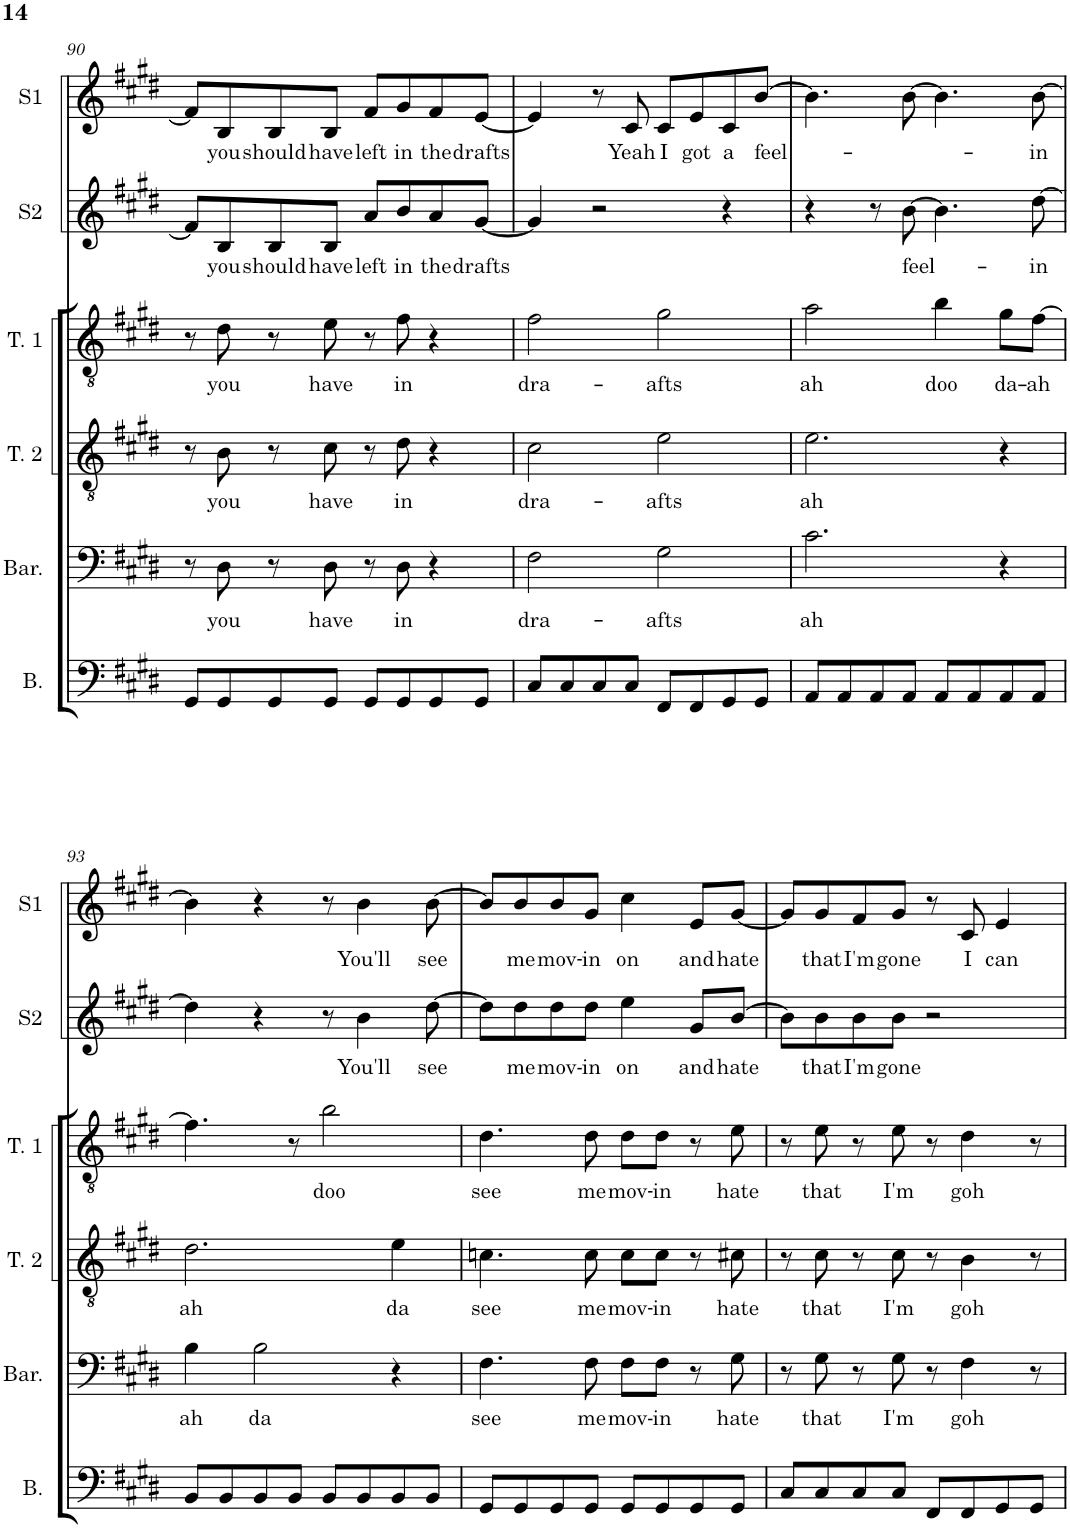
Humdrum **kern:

**kern	**kern	**text	**kern	**text	**kern	**text	**kern	**text	**kern	**text
*part6	*part5	*part5	*part4	*part4	*part3	*part3	*part2	*part2	*part1	*part1
*staff6	*staff5	*staff5	*staff4	*staff4	*staff3	*staff3	*staff2	*staff2	*staff1	*staff1
*I"Bass	*I"Baritone	*	*I"Tenor 2	*	*I"Tenor 1	*	*I"Solo 2	*	*I"Solo 1	*
*I'B.	*I'Bar.	*	*I'T. 2	*	*I'T. 1	*	*I'S2	*	*I'S1	*
!!LO:PB:g=z
*clefF4	*clefF4	*	*clefGv2	*	*clefGv2	*	*clefG2	*	*clefG2	*
*	*	*	*	*	*	*	*Trd1c2	*	*Trd1c2	*
*k[f#c#g#d#]	*k[f#c#g#d#]	*	*k[f#c#g#d#]	*	*k[f#c#g#d#]	*	*k[f#c#g#d#]	*	*k[f#c#g#d#]	*
*M4/4	*M4/4	*	*M4/4	*	*M4/4	*	*M4/4	*	*M4/4	*
=90	=90	=90	=90	=90	=90	=90	=90	=90	=90	=90
8GG#/L	8r	.	8r	.	8r	.	8f#/L]	.	8f#/L]	.
!	!	!LO:LY:b	!	!LO:LY:b	!	!LO:LY:b	!	!LO:LY:b	!	!LO:LY:b
8GG#/	8D#\	you	8B\	you	8d#\	you	8B/	you	8B/	you
!	!	!	!	!	!	!	!	!LO:LY:b	!	!LO:LY:b
8GG#/	8r	.	8r	.	8r	.	8B/	should	8B/	should
!	!	!LO:LY:b	!	!LO:LY:b	!	!LO:LY:b	!	!LO:LY:b	!	!LO:LY:b
8GG#/J	8D#\	have	8c#\	have	8e\	have	8B/J	have	8B/J	have
!	!	!	!	!	!	!	!	!LO:LY:b	!	!LO:LY:b
8GG#/L	8r	.	8r	.	8r	.	8a/L	left	8f#/L	left
!	!	!LO:LY:b	!	!LO:LY:b	!	!LO:LY:b	!	!LO:LY:b	!	!LO:LY:b
8GG#/	8D#\	in	8d#\	in	8f#\	in	8b/	in	8g#/	in
!	!	!	!	!	!	!	!	!LO:LY:b	!	!LO:LY:b
8GG#/	4r	.	4r	.	4r	.	8a/	the	8f#/	the
!	!	!	!	!	!	!	!	!LO:LY:b	!	!LO:LY:b
8GG#/J	.	.	.	.	.	.	[8g#/J	drafts	[8e/J	drafts
=91	=91	=91	=91	=91	=91	=91	=91	=91	=91	=91
!	!	!LO:LY:b	!	!LO:LY:b	!	!LO:LY:b	!	!	!	!
8C#/L	2F#\	dra-	2c#\	dra-	2f#\	dra-	4g#/]	.	4e/]	.
8C#/	.	.	.	.	.	.	.	.	.	.
8C#/	.	.	.	.	.	.	2r	.	8r	.
!	!	!	!	!	!	!	!	!	!	!LO:LY:b
8C#/J	.	.	.	.	.	.	.	.	8c#/	Yeah
!	!	!LO:LY:b	!	!LO:LY:b	!	!LO:LY:b	!	!	!	!LO:LY:b
8FF#/L	2G#\	-afts	2e\	-afts	2g#\	-afts	.	.	8c#/L	I
!	!	!	!	!	!	!	!	!	!	!LO:LY:b
8FF#/	.	.	.	.	.	.	.	.	8e/	got
!	!	!	!	!	!	!	!	!	!	!LO:LY:b
8GG#/	.	.	.	.	.	.	4r	.	8c#/	a
!	!	!	!	!	!	!	!	!	!	!LO:LY:b
8GG#/J	.	.	.	.	.	.	.	.	[8b/J	feel-
=92	=92	=92	=92	=92	=92	=92	=92	=92	=92	=92
!	!	!LO:LY:b	!	!LO:LY:b	!	!LO:LY:b	!	!	!	!
8AA/L	2.c#\	ah	2.e\	ah	2a\	ah	4r	.	4.b\]	.
8AA/	.	.	.	.	.	.	.	.	.	.
8AA/	.	.	.	.	.	.	8r	.	.	.
!	!	!	!	!	!	!	!	!LO:LY:b	!	!
8AA/J	.	.	.	.	.	.	[8b\	feel-	[8b\	.
!	!	!	!	!	!	!LO:LY:b	!	!	!	!
8AA/L	.	.	.	.	4b\	doo	4.b\]	.	4.b\]	.
8AA/	.	.	.	.	.	.	.	.	.	.
!	!	!	!	!	!	!LO:LY:b	!	!	!	!
8AA/	4r	.	4r	.	8g#\L	da-	.	.	.	.
!	!	!	!	!	!	!LO:LY:b	!	!LO:LY:b	!	!LO:LY:b
8AA/J	.	.	.	.	[8f#\J	-ah	[8dd#\	-in	[8b\	-in
!!LO:LB:g=z
=93	=93	=93	=93	=93	=93	=93	=93	=93	=93	=93
!	!	!LO:LY:b	!	!LO:LY:b	!	!	!	!	!	!
8BB/L	4B\	ah	2.d#\	ah	4.f#\]	.	4dd#\]	.	4b\]	.
8BB/	.	.	.	.	.	.	.	.	.	.
!	!	!LO:LY:b	!	!	!	!	!	!	!	!
8BB/	2B\	da	.	.	.	.	4r	.	4r	.
8BB/J	.	.	.	.	8r	.	.	.	.	.
!	!	!	!	!	!	!LO:LY:b	!	!	!	!
8BB/L	.	.	.	.	2b\	doo	8r	.	8r	.
!	!	!	!	!	!	!	!	!LO:LY:b	!	!LO:LY:b
8BB/	.	.	.	.	.	.	4b\	You'll	4b\	You'll
!	!	!	!	!LO:LY:b	!	!	!	!	!	!
8BB/	4r	.	4e\	da	.	.	.	.	.	.
!	!	!	!	!	!	!	!	!LO:LY:b	!	!LO:LY:b
8BB/J	.	.	.	.	.	.	[8dd#\	see	[8b\	see
=94	=94	=94	=94	=94	=94	=94	=94	=94	=94	=94
!	!	!LO:LY:b	!	!LO:LY:b	!	!LO:LY:b	!	!	!	!
8GG#/L	4.F#\	see	4.cn\	see	4.d#\	see	8dd#\L]	.	8b/L]	.
!	!	!	!	!	!	!	!	!LO:LY:b	!	!LO:LY:b
8GG#/	.	.	.	.	.	.	8dd#\	me	8b/	me
!	!	!	!	!	!	!	!	!LO:LY:b	!	!LO:LY:b
8GG#/	.	.	.	.	.	.	8dd#\	mov-	8b/	mov-
!	!	!LO:LY:b	!	!LO:LY:b	!	!LO:LY:b	!	!LO:LY:b	!	!LO:LY:b
8GG#/J	8F#\	me	8c\	me	8d#\	me	8dd#\J	-in	8g#/J	-in
!	!	!LO:LY:b	!	!LO:LY:b	!	!LO:LY:b	!	!LO:LY:b	!	!LO:LY:b
8GG#/L	8F#\L	mov-	8c\L	mov-	8d#\L	mov-	4ee\	on	4cc#\	on
!	!	!LO:LY:b	!	!LO:LY:b	!	!LO:LY:b	!	!	!	!
8GG#/	8F#\J	-in	8c\J	-in	8d#\J	-in	.	.	.	.
!	!	!	!	!	!	!	!	!LO:LY:b	!	!LO:LY:b
8GG#/	8r	.	8r	.	8r	.	8g#/L	and	8e/L	and
!	!	!LO:LY:b	!	!LO:LY:b	!	!LO:LY:b	!	!LO:LY:b	!	!LO:LY:b
8GG#/J	8G#\	hate	8c#X\	hate	8e\	hate	[8b/J	hate	[8g#/J	hate
=95	=95	=95	=95	=95	=95	=95	=95	=95	=95	=95
8C#/L	8r	.	8r	.	8r	.	8b\L]	.	8g#/L]	.
!	!	!LO:LY:b	!	!LO:LY:b	!	!LO:LY:b	!	!LO:LY:b	!	!LO:LY:b
8C#/	8G#\	that	8c#\	that	8e\	that	8b\	that	8g#/	that
!	!	!	!	!	!	!	!	!LO:LY:b	!	!LO:LY:b
8C#/	8r	.	8r	.	8r	.	8b\	I'm	8f#/	I'm
!	!	!LO:LY:b	!	!LO:LY:b	!	!LO:LY:b	!	!LO:LY:b	!	!LO:LY:b
8C#/J	8G#\	I'm	8c#\	I'm	8e\	I'm	8b\J	gone	8g#/J	gone
8FF#/L	8r	.	8r	.	8r	.	2r	.	8r	.
!	!	!LO:LY:b	!	!LO:LY:b	!	!LO:LY:b	!	!	!	!LO:LY:b
8FF#/	4F#\	goh	4B\	goh	4d#\	goh	.	.	8c#/	I
!	!	!	!	!	!	!	!	!	!	!LO:LY:b
8GG#/	.	.	.	.	.	.	.	.	4e/	can
8GG#/J	8r	.	8r	.	8r	.	.	.	.	.
=	=	=	=	=	=	=	=	=	=	=
*-	*-	*-	*-	*-	*-	*-	*-	*-	*-	*-
